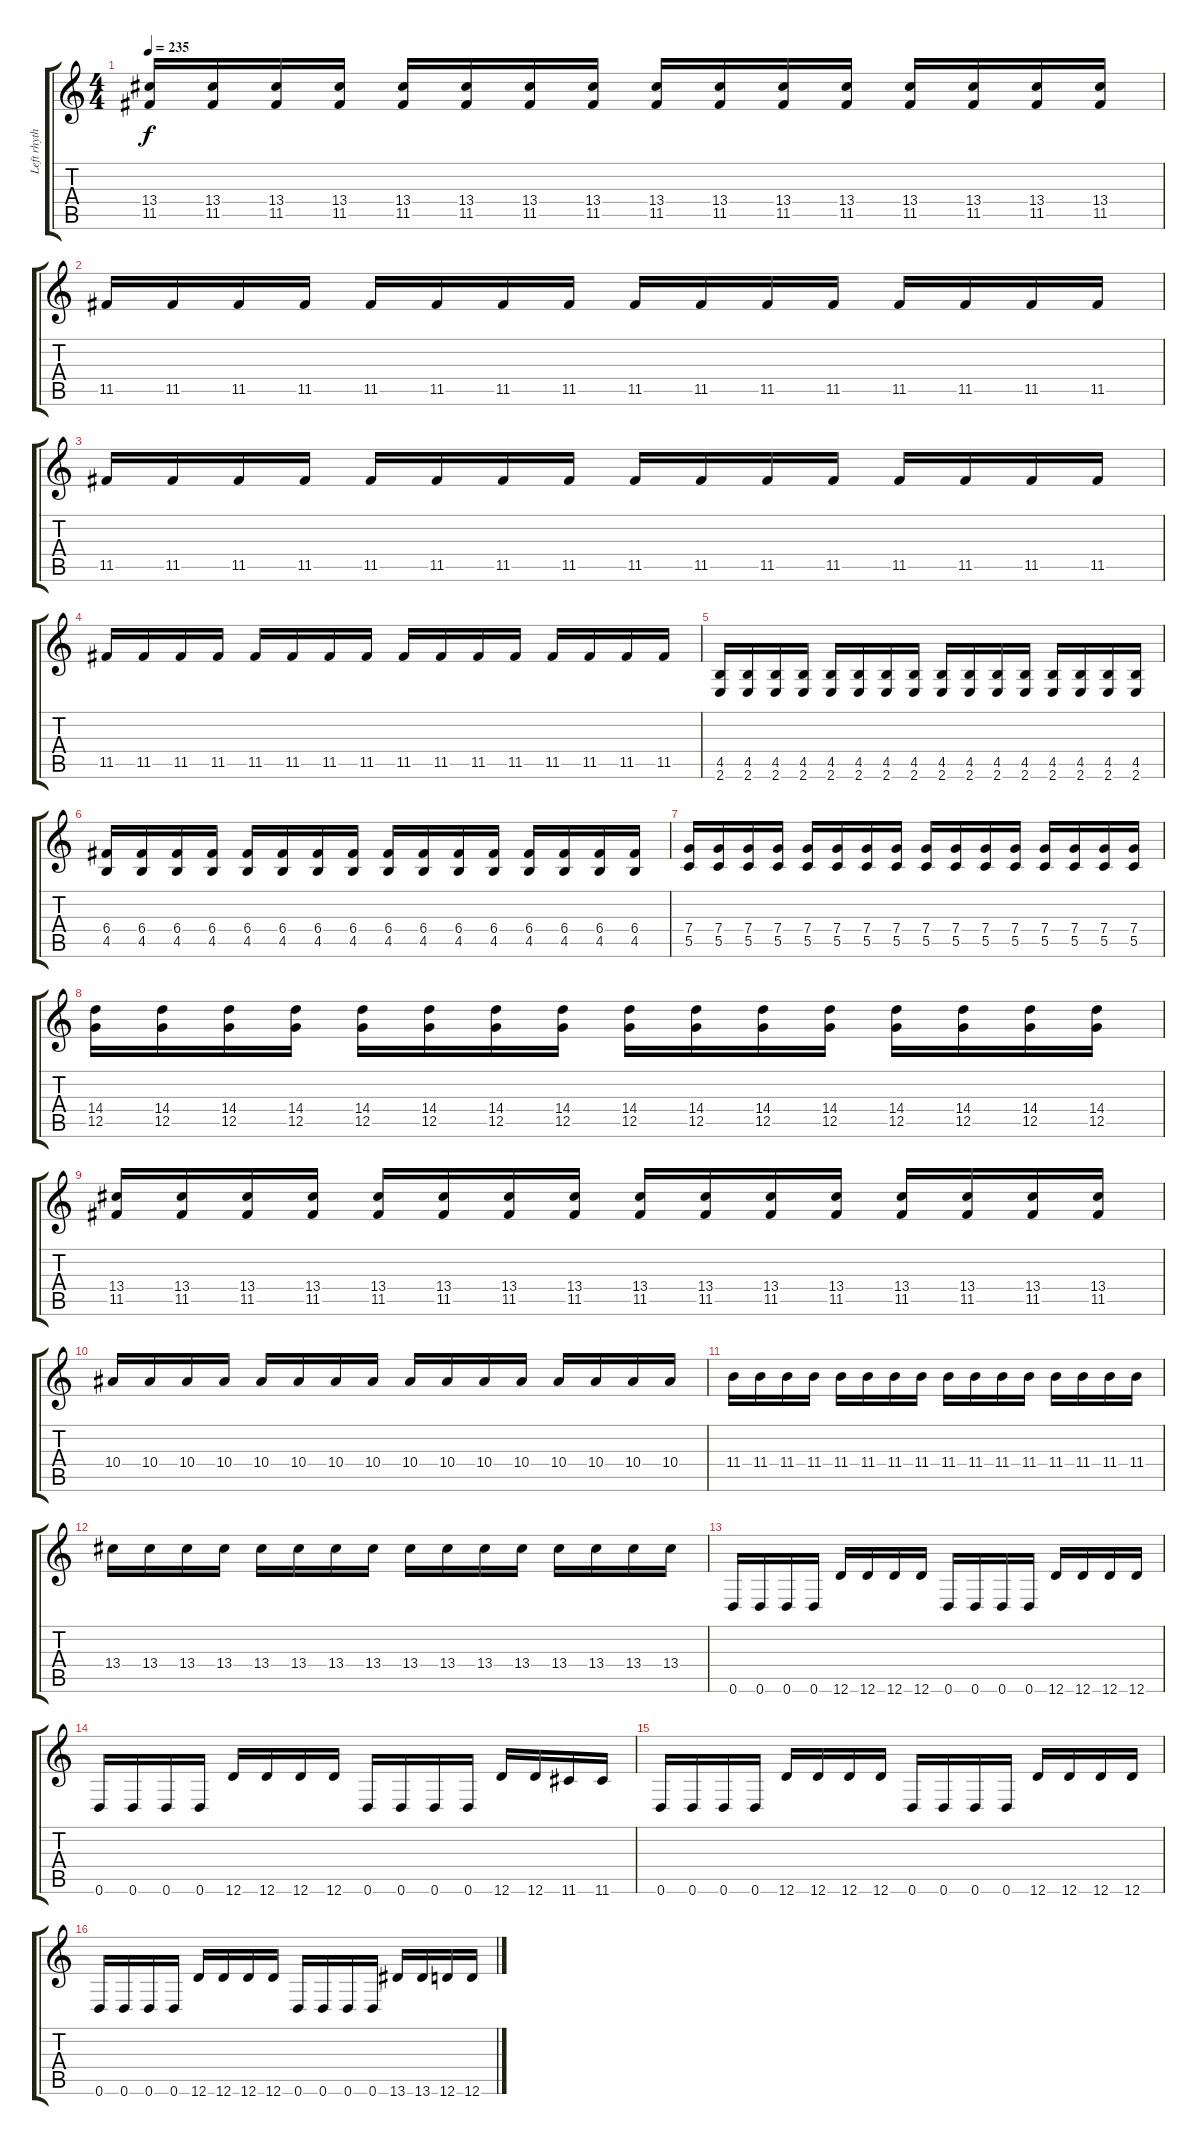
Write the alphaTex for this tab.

\track ("Left rhythm" "Left rhyth") {instrument distortionguitar}
\staff {score tabs}
\tuning (D4 A3 F3 C3 G2 D2) {hide}
\ts (4 4)
\tempo 235
\clef g2
\ks c
(13.4 11.5).16{dy f} (13.4 11.5).16 (13.4 11.5).16 (13.4 11.5).16 (13.4 11.5).16 (13.4 11.5).16 (13.4 11.5).16 (13.4 11.5).16 (13.4 11.5).16 (13.4 11.5).16 (13.4 11.5).16 (13.4 11.5).16 (13.4 11.5).16 (13.4 11.5).16 (13.4 11.5).16 (13.4 11.5).16 |
11.5.16 11.5.16 11.5.16 11.5.16 11.5.16 11.5.16 11.5.16 11.5.16 11.5.16 11.5.16 11.5.16 11.5.16 11.5.16 11.5.16 11.5.16 11.5.16 |
11.5.16 11.5.16 11.5.16 11.5.16 11.5.16 11.5.16 11.5.16 11.5.16 11.5.16 11.5.16 11.5.16 11.5.16 11.5.16 11.5.16 11.5.16 11.5.16 |
11.5.16 11.5.16 11.5.16 11.5.16 11.5.16 11.5.16 11.5.16 11.5.16 11.5.16 11.5.16 11.5.16 11.5.16 11.5.16 11.5.16 11.5.16 11.5.16 |
(4.5 2.6).16 (4.5 2.6).16 (4.5 2.6).16 (4.5 2.6).16 (4.5 2.6).16 (4.5 2.6).16 (4.5 2.6).16 (4.5 2.6).16 (4.5 2.6).16 (4.5 2.6).16 (4.5 2.6).16 (4.5 2.6).16 (4.5 2.6).16 (4.5 2.6).16 (4.5 2.6).16 (4.5 2.6).16 |
(6.4 4.5).16 (6.4 4.5).16 (6.4 4.5).16 (6.4 4.5).16 (6.4 4.5).16 (6.4 4.5).16 (6.4 4.5).16 (6.4 4.5).16 (6.4 4.5).16 (6.4 4.5).16 (6.4 4.5).16 (6.4 4.5).16 (6.4 4.5).16 (6.4 4.5).16 (6.4 4.5).16 (6.4 4.5).16 |
(7.4 5.5).16 (7.4 5.5).16 (7.4 5.5).16 (7.4 5.5).16 (7.4 5.5).16 (7.4 5.5).16 (7.4 5.5).16 (7.4 5.5).16 (7.4 5.5).16 (7.4 5.5).16 (7.4 5.5).16 (7.4 5.5).16 (7.4 5.5).16 (7.4 5.5).16 (7.4 5.5).16 (7.4 5.5).16 |
(14.4 12.5).16 (14.4 12.5).16 (14.4 12.5).16 (14.4 12.5).16 (14.4 12.5).16 (14.4 12.5).16 (14.4 12.5).16 (14.4 12.5).16 (14.4 12.5).16 (14.4 12.5).16 (14.4 12.5).16 (14.4 12.5).16 (14.4 12.5).16 (14.4 12.5).16 (14.4 12.5).16 (14.4 12.5).16 |
(13.4 11.5).16 (13.4 11.5).16 (13.4 11.5).16 (13.4 11.5).16 (13.4 11.5).16 (13.4 11.5).16 (13.4 11.5).16 (13.4 11.5).16 (13.4 11.5).16 (13.4 11.5).16 (13.4 11.5).16 (13.4 11.5).16 (13.4 11.5).16 (13.4 11.5).16 (13.4 11.5).16 (13.4 11.5).16 |
10.4.16 10.4.16 10.4.16 10.4.16 10.4.16 10.4.16 10.4.16 10.4.16 10.4.16 10.4.16 10.4.16 10.4.16 10.4.16 10.4.16 10.4.16 10.4.16 |
11.4.16 11.4.16 11.4.16 11.4.16 11.4.16 11.4.16 11.4.16 11.4.16 11.4.16 11.4.16 11.4.16 11.4.16 11.4.16 11.4.16 11.4.16 11.4.16 |
13.4.16 13.4.16 13.4.16 13.4.16 13.4.16 13.4.16 13.4.16 13.4.16 13.4.16 13.4.16 13.4.16 13.4.16 13.4.16 13.4.16 13.4.16 13.4.16 |
0.6.16 0.6.16 0.6.16 0.6.16 12.6.16 12.6.16 12.6.16 12.6.16 0.6.16 0.6.16 0.6.16 0.6.16 12.6.16 12.6.16 12.6.16 12.6.16 |
0.6.16 0.6.16 0.6.16 0.6.16 12.6.16 12.6.16 12.6.16 12.6.16 0.6.16 0.6.16 0.6.16 0.6.16 12.6.16 12.6.16 11.6.16 11.6.16 |
0.6.16 0.6.16 0.6.16 0.6.16 12.6.16 12.6.16 12.6.16 12.6.16 0.6.16 0.6.16 0.6.16 0.6.16 12.6.16 12.6.16 12.6.16 12.6.16 |
0.6.16 0.6.16 0.6.16 0.6.16 12.6.16 12.6.16 12.6.16 12.6.16 0.6.16 0.6.16 0.6.16 0.6.16 13.6.16 13.6.16 12.6.16 12.6.16
